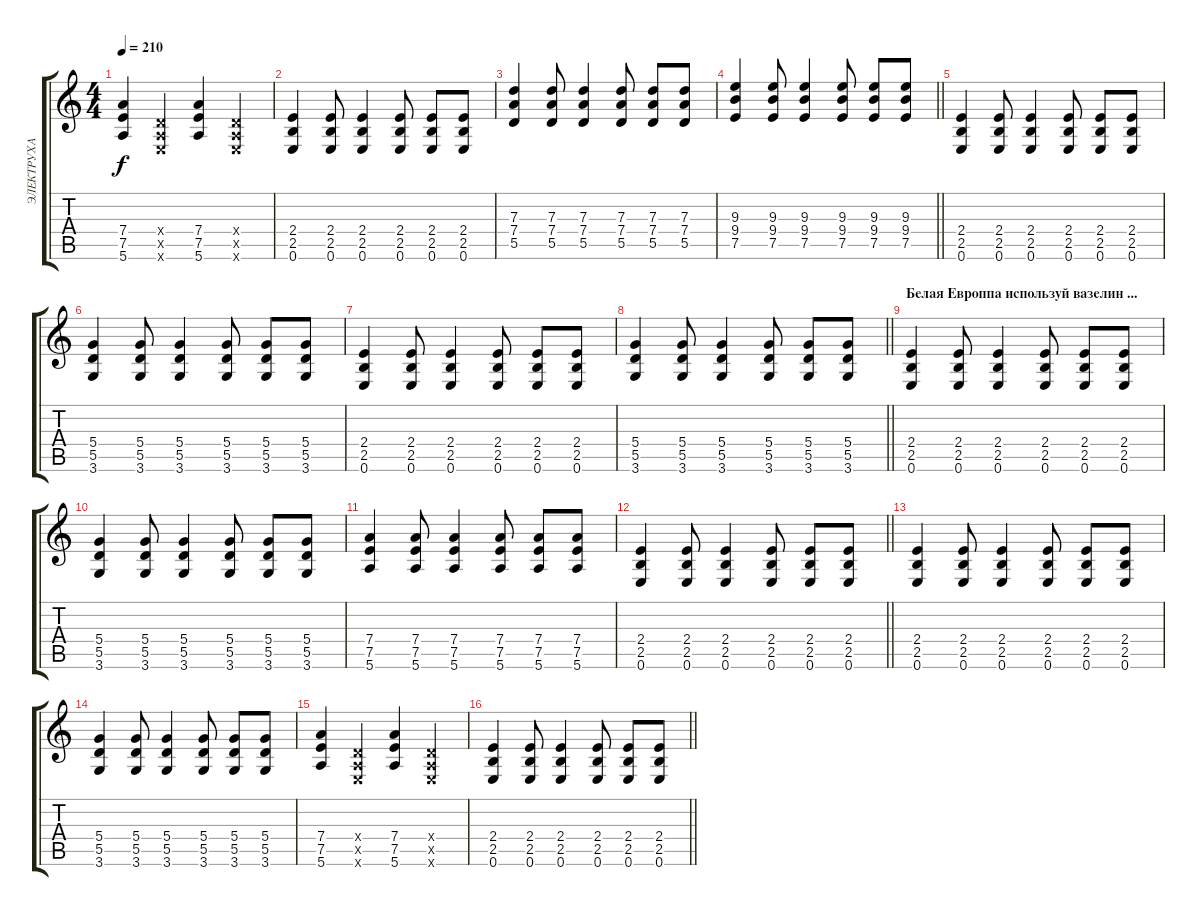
\track ("ЭЛЕКТРУХА" "ЭЛЕКТРУХА") {instrument overdrivenguitar}
\staff {score tabs}
\tuning (E4 B3 G3 D3 A2 E2) {hide}
\ts (4 4)
\tempo 210
\clef g2
\ks c
(7.4 7.5 5.6).4{dy f} (0.4{x} 0.5{x} 0.6{x}).4 (7.4 7.5 5.6).4 (0.4{x} 0.5{x} 0.6{x}).4 |
(2.4 2.5 0.6).4 (2.4 2.5 0.6).8 (2.4 2.5 0.6).4 (2.4 2.5 0.6).8 (2.4 2.5 0.6).8 (2.4 2.5 0.6).8 |
(7.3 7.4 5.5).4 (7.3 7.4 5.5).8 (7.3 7.4 5.5).4 (7.3 7.4 5.5).8 (7.3 7.4 5.5).8 (7.3 7.4 5.5).8 |
\barLineRight lightlight
(9.3 9.4 7.5).4 (9.3 9.4 7.5).8 (9.3 9.4 7.5).4 (9.3 9.4 7.5).8 (9.3 9.4 7.5).8 (9.3 9.4 7.5).8 |
(2.4 2.5 0.6).4 (2.4 2.5 0.6).8 (2.4 2.5 0.6).4 (2.4 2.5 0.6).8 (2.4 2.5 0.6).8 (2.4 2.5 0.6).8 |
(5.4 5.5 3.6).4 (5.4 5.5 3.6).8 (5.4 5.5 3.6).4 (5.4 5.5 3.6).8 (5.4 5.5 3.6).8 (5.4 5.5 3.6).8 |
(2.4 2.5 0.6).4 (2.4 2.5 0.6).8 (2.4 2.5 0.6).4 (2.4 2.5 0.6).8 (2.4 2.5 0.6).8 (2.4 2.5 0.6).8 |
\barLineRight lightlight
(5.4 5.5 3.6).4 (5.4 5.5 3.6).8 (5.4 5.5 3.6).4 (5.4 5.5 3.6).8 (5.4 5.5 3.6).8 (5.4 5.5 3.6).8 |
\section ("" "Белая Европпа используй вазелин ...")
(2.4 2.5 0.6).4 (2.4 2.5 0.6).8 (2.4 2.5 0.6).4 (2.4 2.5 0.6).8 (2.4 2.5 0.6).8 (2.4 2.5 0.6).8 |
(5.4 5.5 3.6).4 (5.4 5.5 3.6).8 (5.4 5.5 3.6).4 (5.4 5.5 3.6).8 (5.4 5.5 3.6).8 (5.4 5.5 3.6).8 |
(7.4 7.5 5.6).4 (7.4 7.5 5.6).8 (7.4 7.5 5.6).4 (7.4 7.5 5.6).8 (7.4 7.5 5.6).8 (7.4 7.5 5.6).8 |
\barLineRight lightlight
(2.4 2.5 0.6).4 (2.4 2.5 0.6).8 (2.4 2.5 0.6).4 (2.4 2.5 0.6).8 (2.4 2.5 0.6).8 (2.4 2.5 0.6).8 |
(2.4 2.5 0.6).4 (2.4 2.5 0.6).8 (2.4 2.5 0.6).4 (2.4 2.5 0.6).8 (2.4 2.5 0.6).8 (2.4 2.5 0.6).8 |
(5.4 5.5 3.6).4 (5.4 5.5 3.6).8 (5.4 5.5 3.6).4 (5.4 5.5 3.6).8 (5.4 5.5 3.6).8 (5.4 5.5 3.6).8 |
(7.4 7.5 5.6).4 (0.4{x} 0.5{x} 0.6{x}).4 (7.4 7.5 5.6).4 (0.4{x} 0.5{x} 0.6{x}).4 |
\barLineRight lightlight
(2.4 2.5 0.6).4 (2.4 2.5 0.6).8 (2.4 2.5 0.6).4 (2.4 2.5 0.6).8 (2.4 2.5 0.6).8 (2.4 2.5 0.6).8
